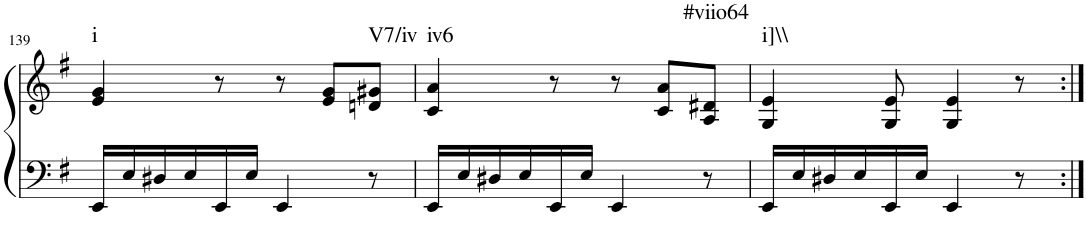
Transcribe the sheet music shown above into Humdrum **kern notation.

**kern	**kern	**harte
*part1	*part1	*part1
*staff2	*staff1	*
*I"Piano	*	*
*I'Pno.	*	*
!!LO:PB:g=z
*clefF4	*clefG2	*
*k[f#]	*k[f#]	*
*G:	*G:	*
*M6/8	*M6/8	*
=139	=139	=139
!	!	!LO:H:kt=i
16EE/LL	4e/ 4g/	N
16E/	.	.
16D#X/	.	.
16E/	.	.
16EE/	8r	.
16E/JJ	.	.
4EE/	8r	.
.	8e/ 8g/L	.
!	!	!LO:H:kt=V7/iv
8r	8dn/ 8g#X/J	N
=140	=140	=140
!	!	!LO:H:kt=iv6
16EE/LL	4c/ 4a/	N
16E/	.	.
16D#X/	.	.
16E/	.	.
16EE/	8r	.
16E/JJ	.	.
4EE/	8r	.
.	8c/ 8a/L	.
!	!	!LO:H:kt=#viio64
8r	8A/ 8d#X/J	N
=141	=141	=141
!	!	!LO:H:kt=i]\\
16EE/LL	4G/ 4e/	N
16E/	.	.
16D#X/	.	.
16E/	.	.
16EE/	8G/ 8e/	.
16E/JJ	.	.
4EE/	4G/ 4e/	.
8r	8r	.
=:|!	=:|!	=:|!
*-	*-	*-
